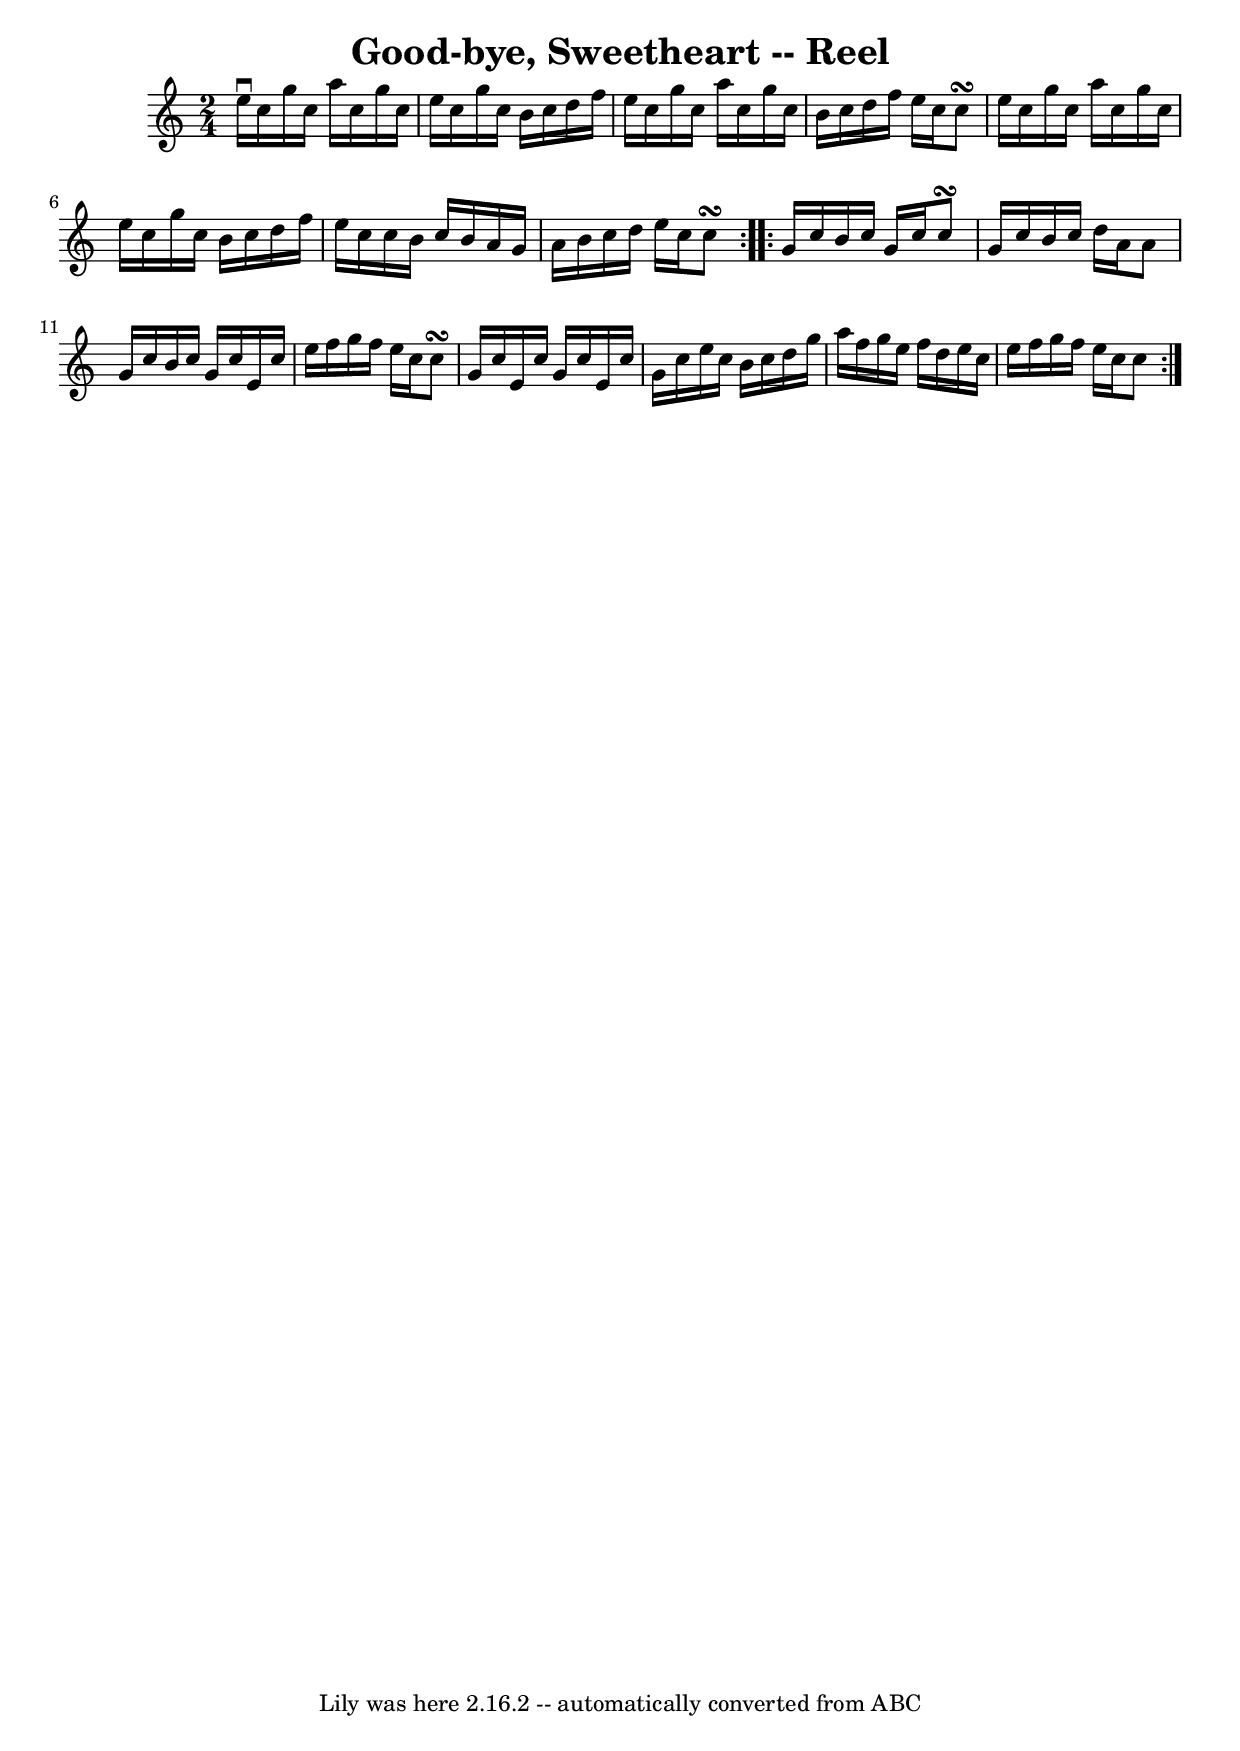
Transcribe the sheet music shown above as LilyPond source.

\version "2.16.2"
\include "Mammoth.ily"
\header {
	%% book = "Ryan's Mammoth Collection"
	crossRefNumber = "1"
	footnotes = ""
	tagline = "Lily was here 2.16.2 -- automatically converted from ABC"
	title = "Good-bye, Sweetheart -- Reel"
}
voicedefault =  {


\repeat volta 2 {
\time 2/4 
\key c \major e''16^\downbow c''16 g''16 c''16 a''16    
c''16 g''16 c''16  |
 e''16 c''16 g''16 c''16 b'16    
c''16 d''16 f''16  |
 e''16 c''16 g''16 c''16 a''16   
 c''16 g''16 c''16  |
 b'16 c''16 d''16 f''16 e''16   
 c''16 c''8\turn  |
 e''16 c''16 g''16 c''16 a''16    
c''16 g''16 c''16  |
 e''16 c''16 g''16 c''16 b'16    
c''16 d''16 f''16  |
 e''16 c''16 c''16 b'16 c''16    
b'16 a'16 g'16  |
 a'16 b'16 c''16 d''16 e''16    
c''16 c''8\turn  } \repeat volta 2 { g'16 c''16 b'16 c''16    
g'16 c''16 c''8\turn  |
 g'16 c''16 b'16 c''16 d''16  
 a'16 a'8  |
 g'16 c''16 b'16 c''16 g'16 c''16    
e'16 c''16  |
 e''16 f''16 g''16 f''16 e''16 c''16    
c''8\turn  |
 g'16 c''16 e'16 c''16 g'16 c''16 e'16 
 c''16  |
 g'16 c''16 e''16 c''16 b'16 c''16 d''16  
 g''16  |
 a''16 f''16 g''16 e''16 f''16 d''16 e''16 
 c''16  |
 e''16 f''16 g''16 f''16 e''16 c''16 c''8 
 }   
}

\score{
    <<

	\context Staff="default"
	{
	    \voicedefault 
	}

    >>
	\layout {
	}
	\midi {}
}
